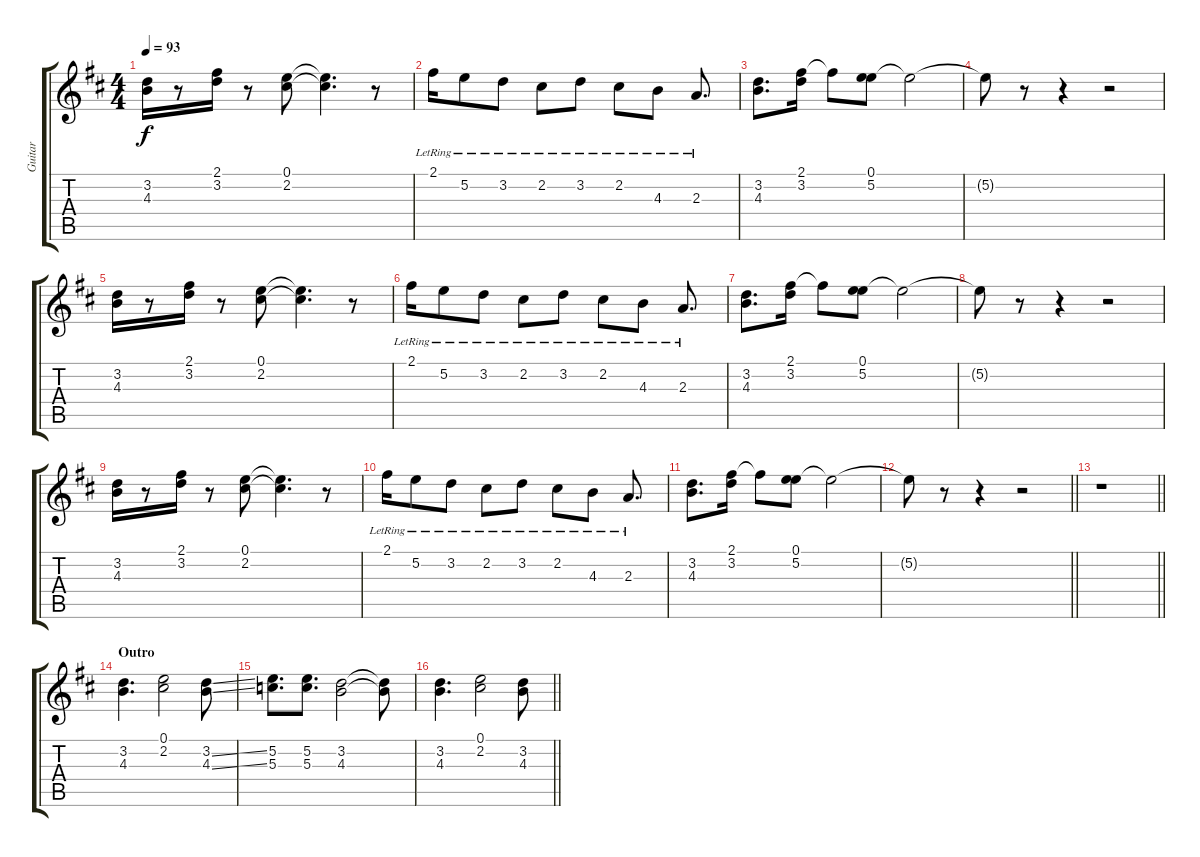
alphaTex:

\track ("Guitar" "Guitar") {instrument electricguitarmuted}
\staff {score tabs}
\tuning (E4 B3 G3 D3 A2 E2) {hide}
\ts (4 4)
\tempo 93
\clef g2
\ks d
(3.2 4.3).16{dy f} r.8 (2.1 3.2).16 r.8 (0.1 2.2).8 (0.1{t} 2.2{t}).4{d} r.8 |
2.1{lr}.16 5.2{lr}.8 3.2{lr}.8 2.2{lr}.8 3.2{lr}.8 2.2{lr}.8 4.3{lr}.8 2.3{lr}.8{d} |
(3.2 4.3).8{d} (2.1 3.2).16 2.1{t}.8 (0.1 5.2).8 5.2{t}.2 |
5.2{t}.8 r.8 r.4 r.2 |
(3.2 4.3).16 r.8 (2.1 3.2).16 r.8 (0.1 2.2).8 (0.1{t} 2.2{t}).4{d} r.8 |
2.1{lr}.16 5.2{lr}.8 3.2{lr}.8 2.2{lr}.8 3.2{lr}.8 2.2{lr}.8 4.3{lr}.8 2.3{lr}.8{d} |
(3.2 4.3).8{d} (2.1 3.2).16 2.1{t}.8 (0.1 5.2).8 5.2{t}.2 |
5.2{t}.8 r.8 r.4 r.2 |
(3.2 4.3).16 r.8 (2.1 3.2).16 r.8 (0.1 2.2).8 (0.1{t} 2.2{t}).4{d} r.8 |
2.1{lr}.16 5.2{lr}.8 3.2{lr}.8 2.2{lr}.8 3.2{lr}.8 2.2{lr}.8 4.3{lr}.8 2.3{lr}.8{d} |
(3.2 4.3).8{d} (2.1 3.2).16 2.1{t}.8 (0.1 5.2).8 5.2{t}.2 |
\barLineRight lightlight
5.2{t}.8 r.8 r.4 r.2 |
\barLineRight lightlight
r.1 |
\section ("" "Outro")
(3.2 4.3).4{d} (0.1 2.2).2 (3.2{ss} 4.3{ss}).8 |
(5.2 5.3).8{d} (5.2 5.3).8{d} (3.2 4.3).2 (3.2{t} 4.3{t}).8 |
\barLineRight lightlight
(3.2 4.3).4{d} (0.1 2.2).2 (3.2{ss} 4.3{ss}).8
